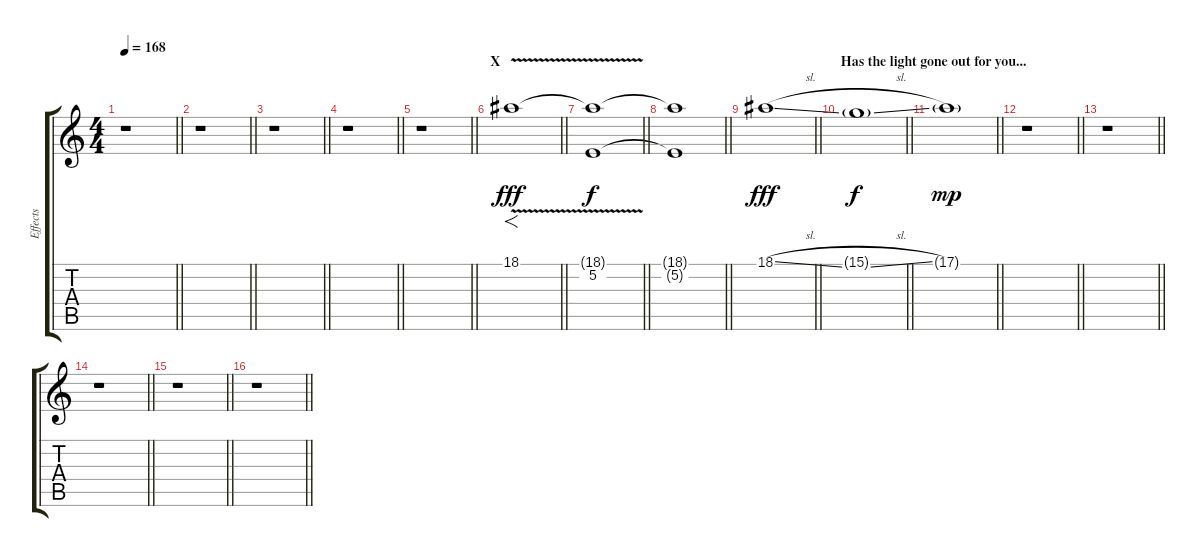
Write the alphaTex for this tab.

\track ("Effects" "Effects") {instrument sopranosax}
\staff {score tabs}
\tuning (E4 B3 G3 D3 A2 E2) {hide}
\ts (4 4)
\tempo 168
\clef g2
\barLineRight lightlight
\ks c
r.1{dy fff} |
\barLineRight lightlight
r.1 |
\barLineRight lightlight
r.1 |
\barLineRight lightlight
r.1 |
\barLineRight lightlight
r.1 |
\section ("" "X")
\barLineRight lightlight
18.1{v}.1{f} |
\barLineRight lightlight
(18.1{t} 5.2).1{dy f} |
\barLineRight lightlight
(18.1{t} 5.2{t}).1 |
\barLineRight lightlight
18.1{sl}.1{dy fff} |
\section ("" "Has the light gone out for you...")
\barLineRight lightlight
15.1{sl g}.1{dy f volume 7} |
\barLineRight lightlight
17.1{g}.1{dy mp} |
\barLineRight lightlight
r.1 |
\barLineRight lightlight
r.1 |
\barLineRight lightlight
r.1 |
\barLineRight lightlight
r.1 |
\barLineRight lightlight
r.1
